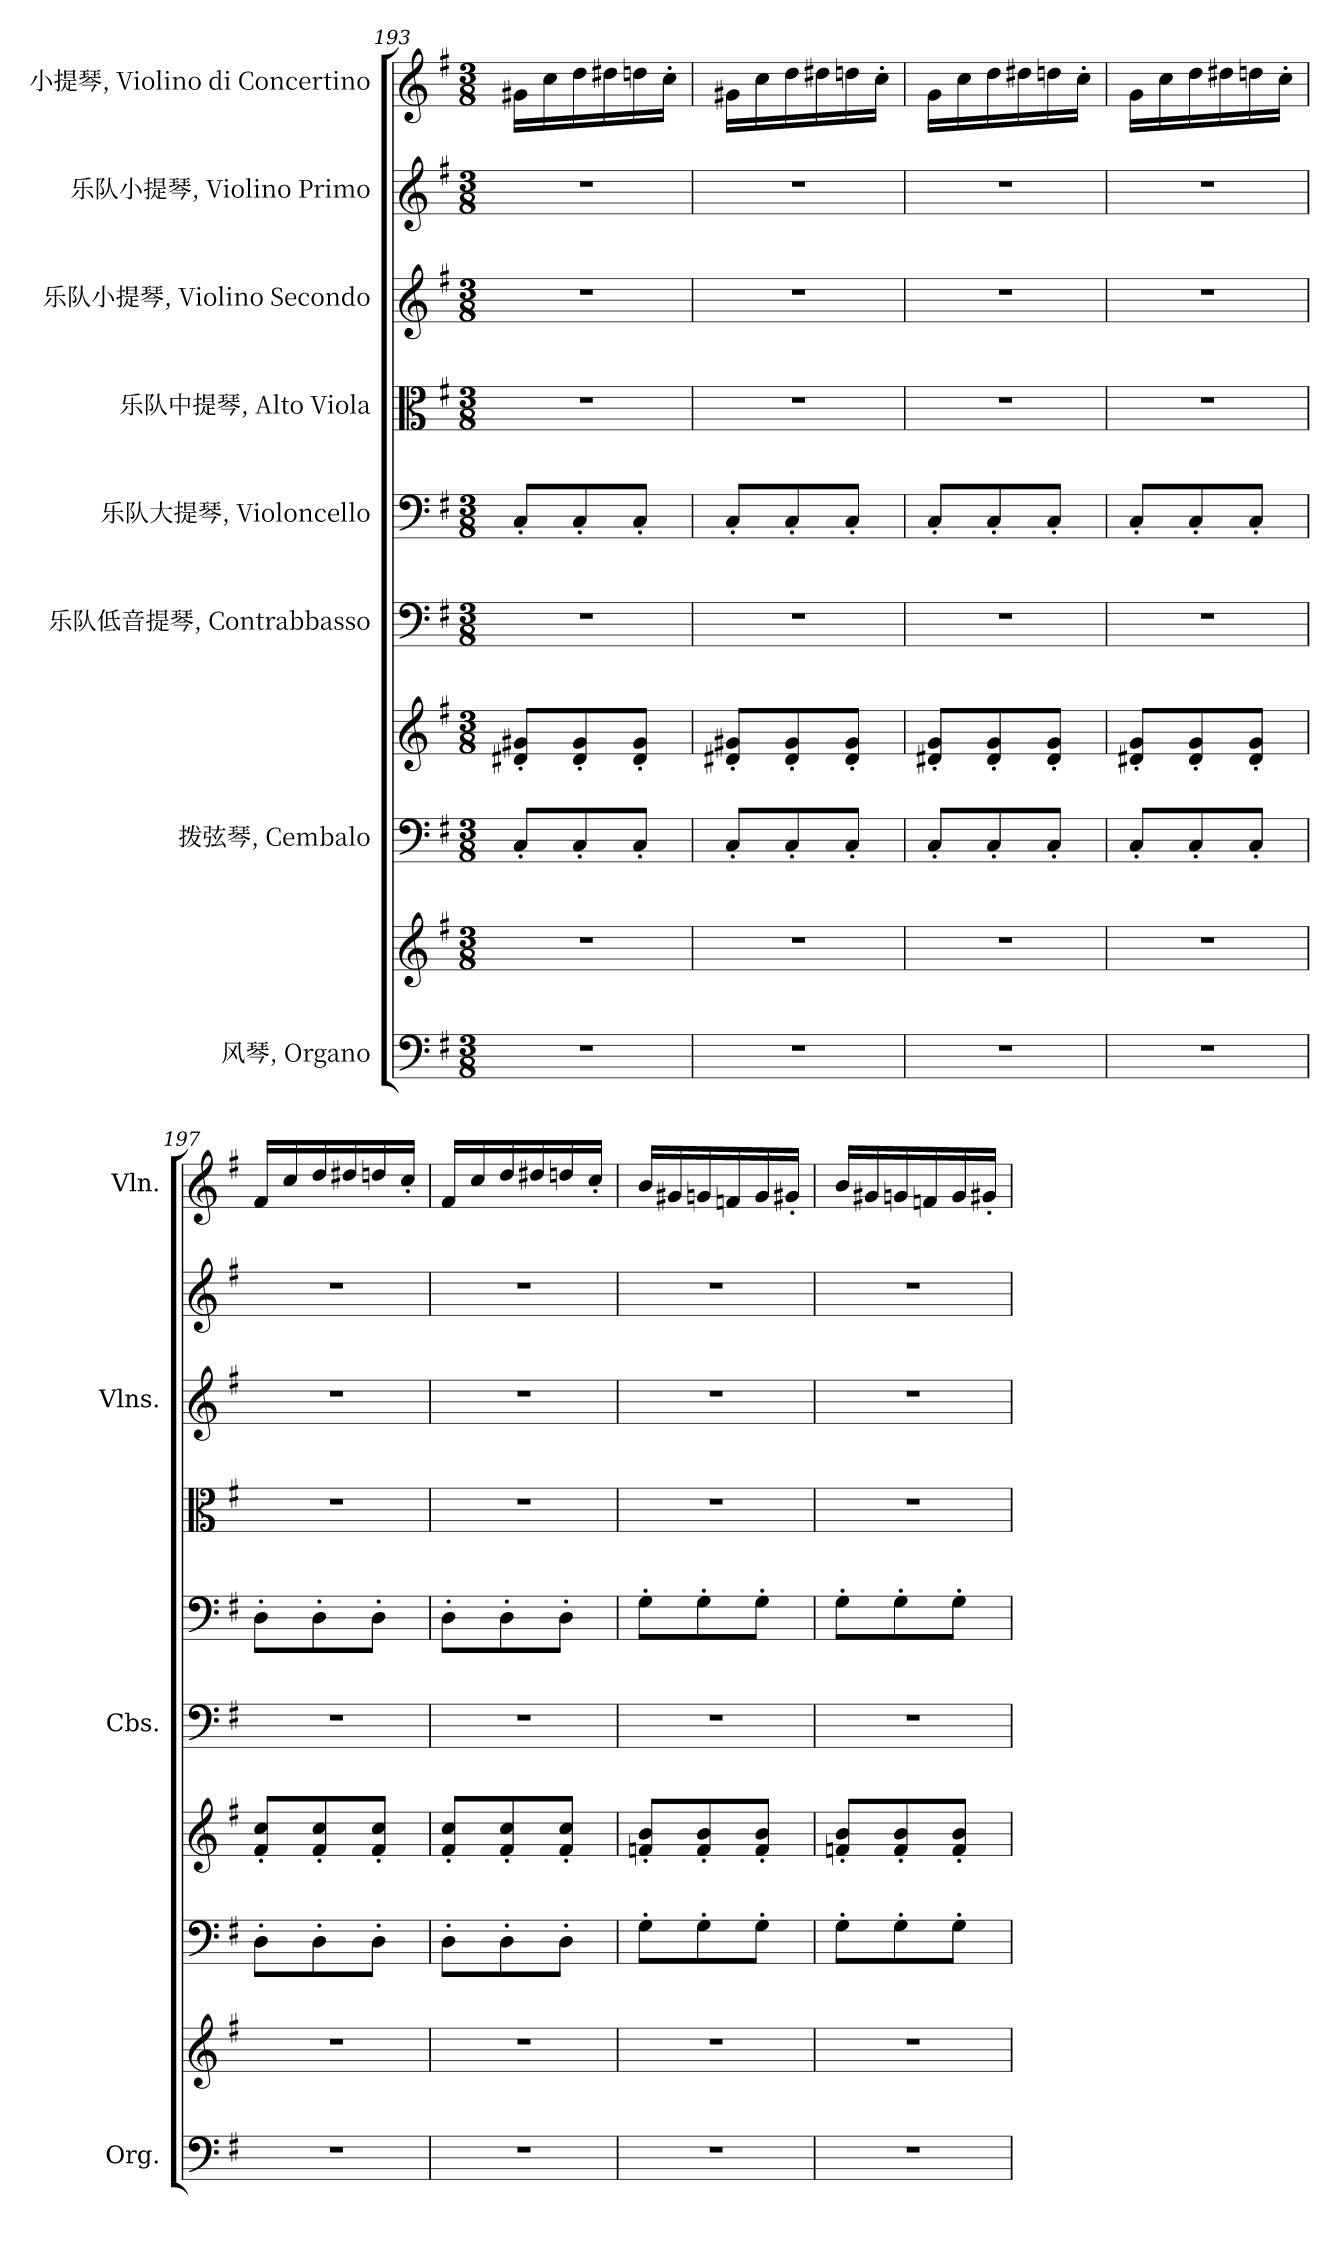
**kern	**kern	**kern	**kern	**kern	**kern	**kern	**kern	**kern	**kern
*part8	*part8	*part7	*part7	*part6	*part5	*part4	*part3	*part2	*part1
*staff10	*staff9	*staff8	*staff7	*staff6	*staff5	*staff4	*staff3	*staff2	*staff1
*I"风琴, Organo	*	*I"拨弦琴, Cembalo	*	*I"乐队低音提琴, Contrabbasso	*I"乐队大提琴, Violoncello	*I"乐队中提琴, Alto Viola	*I"乐队小提琴, Violino Secondo	*I"乐队小提琴, Violino Primo	*I"小提琴, Violino di Concertino
*I'Org.	*	*	*	*I'Cbs.	*	*	*I'Vlns.	*	*I'Vln.
!!LO:PB:g=z
*clefF4	*clefG2	*clefF4	*clefG2	*clefF4	*clefF4	*clefC3	*clefG2	*clefG2	*clefG2
*	*	*	*	*ITrd7c12	*	*	*	*	*
*k[f#]	*k[f#]	*k[f#]	*k[f#]	*k[f#]	*k[f#]	*k[f#]	*k[f#]	*k[f#]	*k[f#]
*M3/8	*M3/8	*M3/8	*M3/8	*M3/8	*M3/8	*M3/8	*M3/8	*M3/8	*M3/8
=193	=193	=193	=193	=193	=193	=193	=193	=193	=193
4.r	4.r	8C'/L	8d#X/' 8g#X/'L	4.r	8C'/L	4.r	4.r	4.r	16g#X\LL
.	.	.	.	.	.	.	.	.	16cc\
.	.	8C'/	8d#/' 8g#/'	.	8C'/	.	.	.	16dd\
.	.	.	.	.	.	.	.	.	16dd#X\
.	.	8C'/J	8d#/' 8g#/'J	.	8C'/J	.	.	.	16ddn\
.	.	.	.	.	.	.	.	.	16cc'\JJ
=194	=194	=194	=194	=194	=194	=194	=194	=194	=194
4.r	4.r	8C'/L	8d#X/' 8g#X/'L	4.r	8C'/L	4.r	4.r	4.r	16g#X\LL
.	.	.	.	.	.	.	.	.	16cc\
.	.	8C'/	8d#/' 8g#/'	.	8C'/	.	.	.	16dd\
.	.	.	.	.	.	.	.	.	16dd#X\
.	.	8C'/J	8d#/' 8g#/'J	.	8C'/J	.	.	.	16ddn\
.	.	.	.	.	.	.	.	.	16cc'\JJ
=195	=195	=195	=195	=195	=195	=195	=195	=195	=195
4.r	4.r	8C'/L	8d#X/' 8g/'L	4.r	8C'/L	4.r	4.r	4.r	16g\LL
.	.	.	.	.	.	.	.	.	16cc\
.	.	8C'/	8d#/' 8g/'	.	8C'/	.	.	.	16dd\
.	.	.	.	.	.	.	.	.	16dd#X\
.	.	8C'/J	8d#/' 8g/'J	.	8C'/J	.	.	.	16ddn\
.	.	.	.	.	.	.	.	.	16cc'\JJ
=196	=196	=196	=196	=196	=196	=196	=196	=196	=196
4.r	4.r	8C'/L	8d#X/' 8g/'L	4.r	8C'/L	4.r	4.r	4.r	16g\LL
.	.	.	.	.	.	.	.	.	16cc\
.	.	8C'/	8d#/' 8g/'	.	8C'/	.	.	.	16dd\
.	.	.	.	.	.	.	.	.	16dd#X\
.	.	8C'/J	8d#/' 8g/'J	.	8C'/J	.	.	.	16ddn\
.	.	.	.	.	.	.	.	.	16cc'\JJ
!!LO:PB:g=z
=197	=197	=197	=197	=197	=197	=197	=197	=197	=197
4.r	4.r	8D'\L	8f#/' 8cc/'L	4.r	8D'\L	4.r	4.r	4.r	16f#/LL
.	.	.	.	.	.	.	.	.	16cc/
.	.	8D'\	8f#/' 8cc/'	.	8D'\	.	.	.	16dd/
.	.	.	.	.	.	.	.	.	16dd#X/
.	.	8D'\J	8f#/' 8cc/'J	.	8D'\J	.	.	.	16ddn/
.	.	.	.	.	.	.	.	.	16cc'/JJ
=198	=198	=198	=198	=198	=198	=198	=198	=198	=198
4.r	4.r	8D'\L	8f#/' 8cc/'L	4.r	8D'\L	4.r	4.r	4.r	16f#/LL
.	.	.	.	.	.	.	.	.	16cc/
.	.	8D'\	8f#/' 8cc/'	.	8D'\	.	.	.	16dd/
.	.	.	.	.	.	.	.	.	16dd#X/
.	.	8D'\J	8f#/' 8cc/'J	.	8D'\J	.	.	.	16ddn/
.	.	.	.	.	.	.	.	.	16cc'/JJ
=199	=199	=199	=199	=199	=199	=199	=199	=199	=199
4.r	4.r	8G'\L	8fn/' 8b/'L	4.r	8G'\L	4.r	4.r	4.r	16b/LL
.	.	.	.	.	.	.	.	.	16g#X/
.	.	8G'\	8f/' 8b/'	.	8G'\	.	.	.	16gn/
.	.	.	.	.	.	.	.	.	16fn/
.	.	8G'\J	8f/' 8b/'J	.	8G'\J	.	.	.	16g/
.	.	.	.	.	.	.	.	.	16g#X'/JJ
=200	=200	=200	=200	=200	=200	=200	=200	=200	=200
4.r	4.r	8G'\L	8fn/' 8b/'L	4.r	8G'\L	4.r	4.r	4.r	16b/LL
.	.	.	.	.	.	.	.	.	16g#X/
.	.	8G'\	8f/' 8b/'	.	8G'\	.	.	.	16gn/
.	.	.	.	.	.	.	.	.	16fn/
.	.	8G'\J	8f/' 8b/'J	.	8G'\J	.	.	.	16g/
.	.	.	.	.	.	.	.	.	16g#X'/JJ
=	=	=	=	=	=	=	=	=	=
*-	*-	*-	*-	*-	*-	*-	*-	*-	*-
